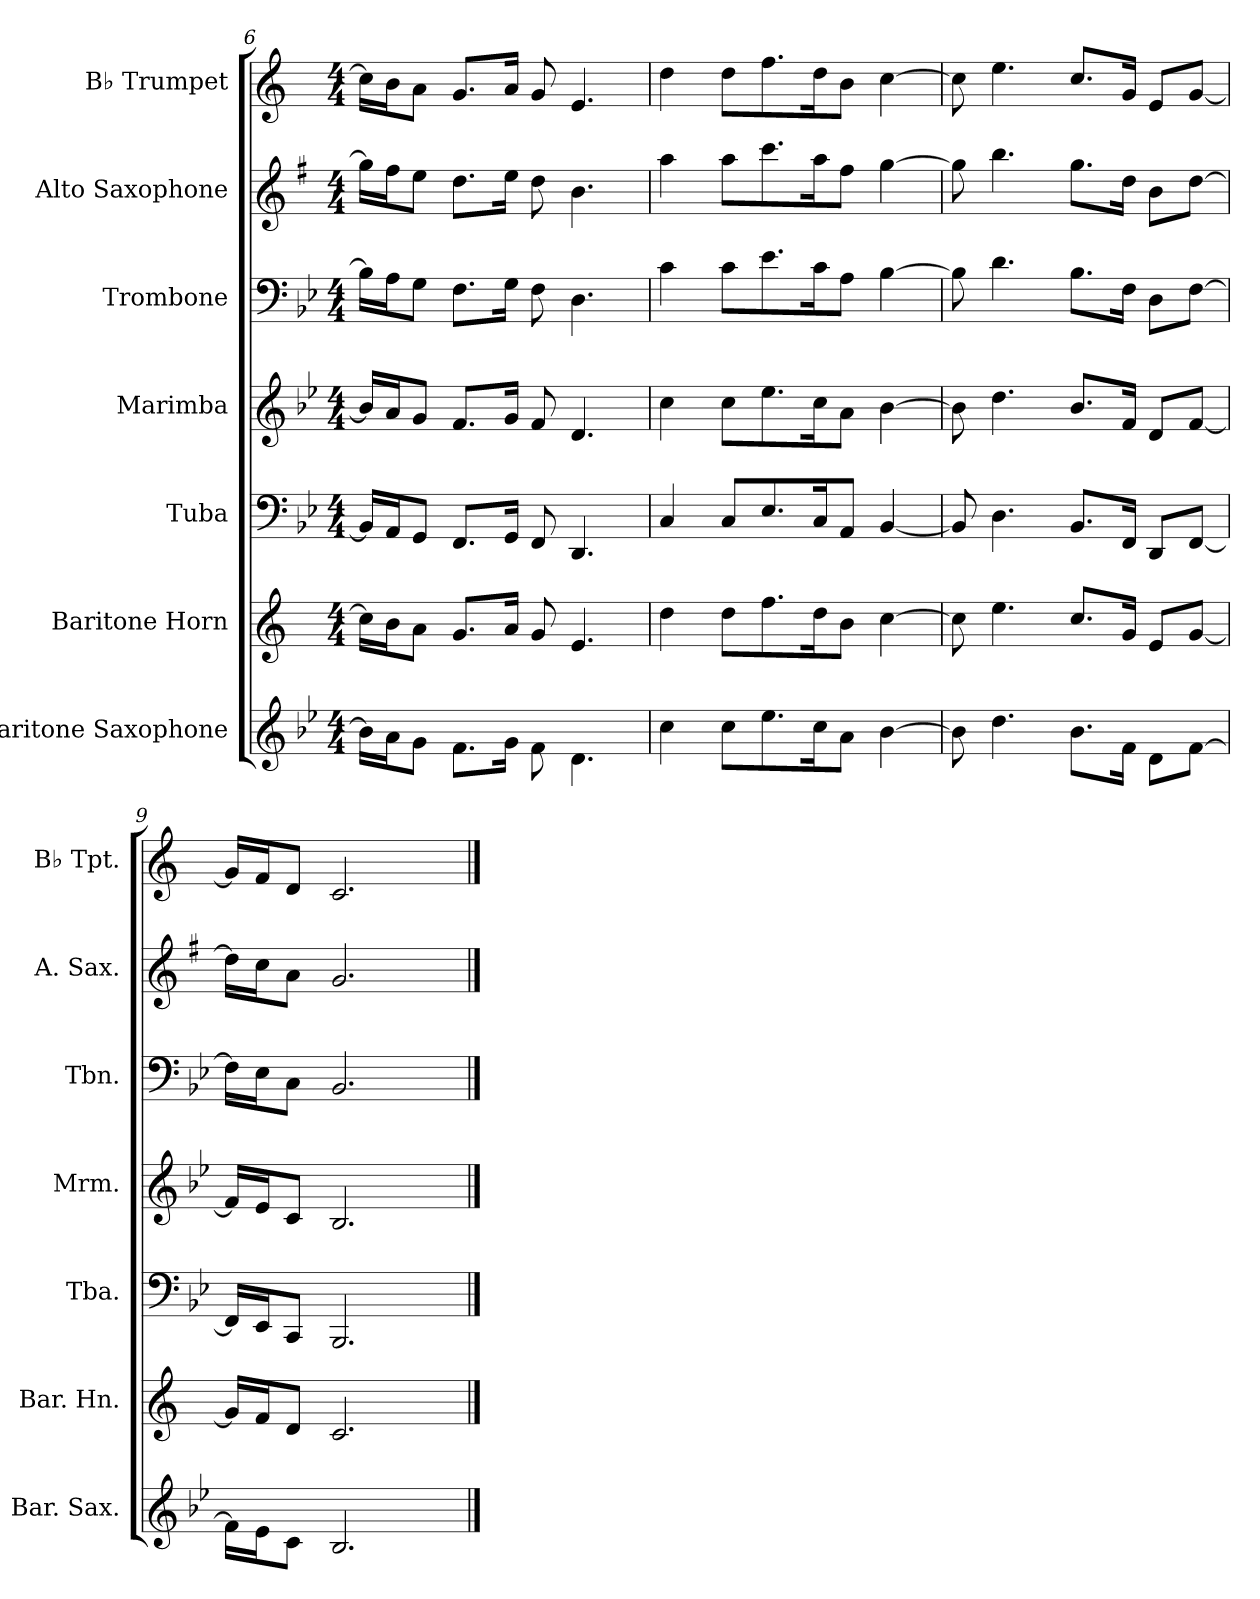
**kern	**kern	**kern	**kern	**kern	**kern	**kern
*part7	*part6	*part5	*part4	*part3	*part2	*part1
*staff7	*staff6	*staff5	*staff4	*staff3	*staff2	*staff1
*I"Baritone Saxophone	*I"Baritone Horn	*I"Tuba	*I"Marimba	*I"Trombone	*I"Alto Saxophone	*I"B♭ Trumpet
*I'Bar. Sax.	*I'Bar. Hn.	*I'Tba.	*I'Mrm.	*I'Tbn.	*I'A. Sax.	*I'B♭ Tpt.
*clefG2	*clefG2	*clefF4	*clefG2	*clefF4	*clefG2	*clefG2
*ITrd12c21	*ITrd4c7	*	*	*	*ITrd5c9	*ITrd1c2
*k[b-e-]	*k[b-]	*k[b-e-]	*k[b-e-]	*k[b-e-]	*k[b-e-]	*k[b-e-]
*M4/4	*M4/4	*M4/4	*M4/4	*M4/4	*M4/4	*M4/4
=6	=6	=6	=6	=6	=6	=6
16B-\LL]	16f\LL]	16BB-/LL]	16b-/LL]	16B-\LL]	16b-\LL]	16b-\LL]
16A\J	16e\J	16AA/J	16a/J	16A\J	16a\J	16a\J
8G\J	8d\J	8GG/J	8g/J	8G\J	8g\J	8g\J
8.F\L	8.c/L	8.FF/L	8.f/L	8.F\L	8.f\L	8.f/L
16G\Jk	16d/Jk	16GG/Jk	16g/Jk	16G\Jk	16g\Jk	16g/Jk
8F\	8c/	8FF/	8f/	8F\	8f\	8f/
4.D\	4.A/	4.DD/	4.d/	4.D\	4.d\	4.d/
=7	=7	=7	=7	=7	=7	=7
4c\	4g\	4C/	4cc\	4c\	4cc\	4cc\
8c\L	8g\L	8C/L	8cc\L	8c\L	8cc\L	8cc\L
8.e-\	8.b-\	8.E-/	8.ee-\	8.e-\	8.ee-\	8.ee-\
16c\K	16g\K	16C/K	16cc\K	16c\K	16cc\K	16cc\K
8A\J	8e\J	8AA/J	8a\J	8A\J	8a\J	8a\J
[4B-\	[4f\	[4BB-/	[4b-\	[4B-\	[4b-\	[4b-\
=8	=8	=8	=8	=8	=8	=8
8B-\]	8f\]	8BB-/]	8b-\]	8B-\]	8b-\]	8b-\]
4.d\	4.a\	4.D\	4.dd\	4.d\	4.dd\	4.dd\
8.B-\L	8.f/L	8.BB-/L	8.b-/L	8.B-\L	8.b-\L	8.b-/L
16F\Jk	16c/Jk	16FF/Jk	16f/Jk	16F\Jk	16f\Jk	16f/Jk
8D\L	8A/L	8DD/L	8d/L	8D\L	8d\L	8d/L
[8F\J	[8c/J	[8FF/J	[8f/J	[8F\J	[8f\J	[8f/J
=9	=9	=9	=9	=9	=9	=9
16F\LL]	16c/LL]	16FF/LL]	16f/LL]	16F\LL]	16f\LL]	16f/LL]
16E-\J	16B-/J	16EE-/J	16e-/J	16E-\J	16e-\J	16e-/J
8C\J	8G/J	8CC/J	8c/J	8C\J	8c\J	8c/J
2.BB-/	2.F/	2.BBB-/	2.B-/	2.BB-/	2.B-/	2.B-/
==	==	==	==	==	==	==
*-	*-	*-	*-	*-	*-	*-
